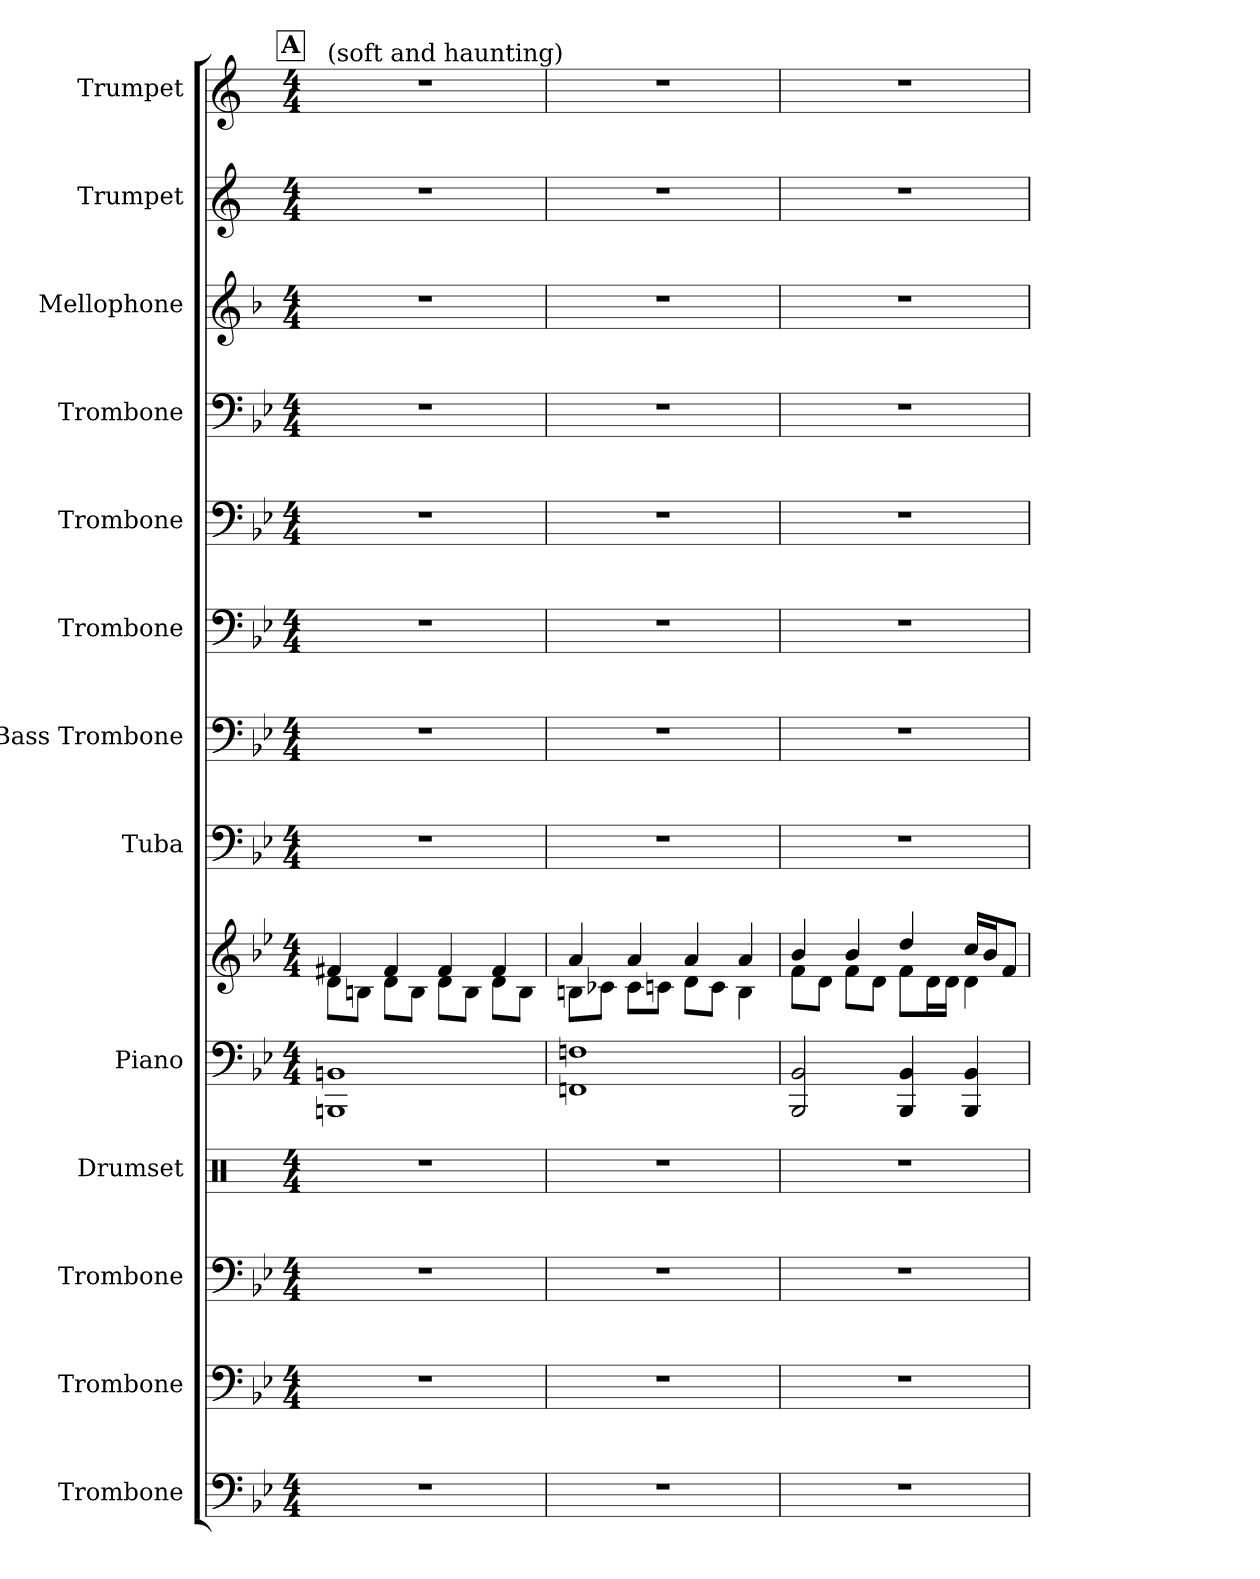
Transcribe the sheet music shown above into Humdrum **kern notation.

**kern	**kern	**kern	**kern	**kern	**kern	**kern	**kern	**kern	**kern	**kern	**kern	**kern	**kern
*part13	*part12	*part11	*part10	*part9	*part9	*part8	*part7	*part6	*part5	*part4	*part3	*part2	*part1
*staff14	*staff13	*staff12	*staff11	*staff10	*staff9	*staff8	*staff7	*staff6	*staff5	*staff4	*staff3	*staff2	*staff1
*I"Trombone	*I"Trombone	*I"Trombone	*I"Drumset	*I"Piano	*	*I"Tuba	*I"Bass Trombone	*I"Trombone	*I"Trombone	*I"Trombone	*I"Mellophone	*I"Trumpet	*I"Trumpet
*I'Tbn.	*I'Tbn.	*I'Tbn.	*I'D	*I'P	*	*I'U	*I'B	*I'T	*I'T	*I'T	*I'M	*	*
*clefF4	*clefF4	*clefF4	*clefX	*clefF4	*clefG2	*clefF4	*clefF4	*clefF4	*clefF4	*clefF4	*clefG2	*clefG2	*clefG2
*	*	*	*	*	*	*	*	*	*	*	*ITrd4c7	*ITrd1c2	*ITrd1c2
*k[b-e-]	*k[b-e-]	*k[b-e-]	*k[]	*k[b-e-]	*k[b-e-]	*k[b-e-]	*k[b-e-]	*k[b-e-]	*k[b-e-]	*k[b-e-]	*k[b-e-]	*k[b-e-]	*k[b-e-]
*M4/4	*M4/4	*M4/4	*M4/4	*M4/4	*M4/4	*M4/4	*M4/4	*M4/4	*M4/4	*M4/4	*M4/4	*M4/4	*M4/4
*MM60	*MM60	*MM60	*MM60	*MM60	*MM60	*MM60	*MM60	*MM60	*MM60	*MM60	*MM60	*MM60	*MM60
!!LO:REH:place=s1:a:B:fs=14:t=A
=1	=1	=1	=1	=1	=1	=1	=1	=1	=1	=1	=1	=1	=1
*	*	*	*	*	*^	*	*	*	*	*	*	*	*
!	!	!	!	!	!	!	!	!	!	!	!	!	!	!LO:TX:a:t=(soft and haunting)
1r	1r	1r	1r	1BBBn 1BBn	4f#X/	8d\L	1r	1r	1r	1r	1r	1r	1r	1r
.	.	.	.	.	.	8Bn\J	.	.	.	.	.	.	.	.
.	.	.	.	.	4f#/	8d\L	.	.	.	.	.	.	.	.
.	.	.	.	.	.	8B\J	.	.	.	.	.	.	.	.
.	.	.	.	.	4f#/	8d\L	.	.	.	.	.	.	.	.
.	.	.	.	.	.	8B\J	.	.	.	.	.	.	.	.
.	.	.	.	.	4f#/	8d\L	.	.	.	.	.	.	.	.
.	.	.	.	.	.	8B\J	.	.	.	.	.	.	.	.
=2	=2	=2	=2	=2	=2	=2	=2	=2	=2	=2	=2	=2	=2	=2
1r	1r	1r	1r	1FFn 1Fn	4a/	8Bn\L	1r	1r	1r	1r	1r	1r	1r	1r
.	.	.	.	.	.	8c-X\J	.	.	.	.	.	.	.	.
.	.	.	.	.	4a/	8c-\L	.	.	.	.	.	.	.	.
.	.	.	.	.	.	8cn\J	.	.	.	.	.	.	.	.
.	.	.	.	.	4a/	8d\L	.	.	.	.	.	.	.	.
.	.	.	.	.	.	8c\J	.	.	.	.	.	.	.	.
.	.	.	.	.	4a/	4B\	.	.	.	.	.	.	.	.
=3	=3	=3	=3	=3	=3	=3	=3	=3	=3	=3	=3	=3	=3	=3
1r	1r	1r	1r	2BBB-/ 2BB-/	4b-/	8f\L	1r	1r	1r	1r	1r	1r	1r	1r
.	.	.	.	.	.	8d\J	.	.	.	.	.	.	.	.
.	.	.	.	.	4b-/	8f\L	.	.	.	.	.	.	.	.
.	.	.	.	.	.	8d\J	.	.	.	.	.	.	.	.
.	.	.	.	4BBB-/ 4BB-/	4dd/	8f\L	.	.	.	.	.	.	.	.
.	.	.	.	.	.	16d\L	.	.	.	.	.	.	.	.
.	.	.	.	.	.	16d\JJ	.	.	.	.	.	.	.	.
.	.	.	.	4BBB-/ 4BB-/	16cc/LL	4d\	.	.	.	.	.	.	.	.
.	.	.	.	.	16b-/J	.	.	.	.	.	.	.	.	.
.	.	.	.	.	8f/J	.	.	.	.	.	.	.	.	.
*	*	*	*	*	*v	*v	*	*	*	*	*	*	*	*
=	=	=	=	=	=	=	=	=	=	=	=	=	=
*-	*-	*-	*-	*-	*-	*-	*-	*-	*-	*-	*-	*-	*-
